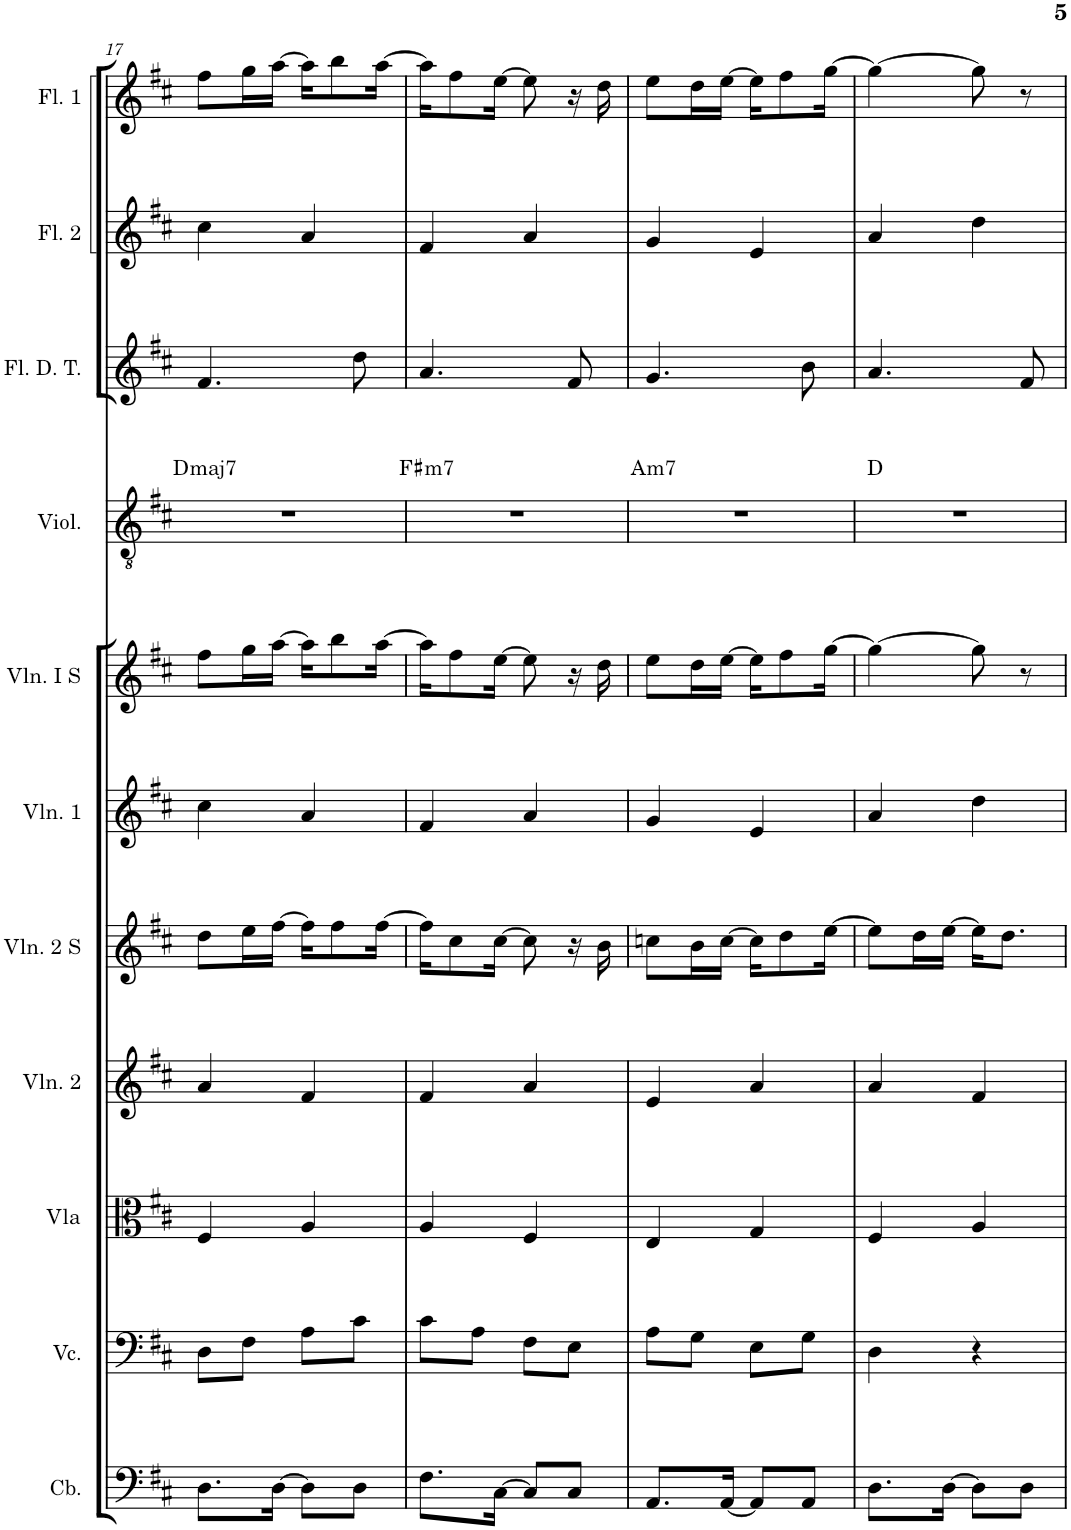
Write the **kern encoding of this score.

**kern	**kern	**kern	**kern	**kern	**kern	**kern	**kern	**harte	**kern	**kern	**kern
*part11	*part10	*part9	*part8	*part7	*part6	*part5	*part4	*part4	*part3	*part2	*part1
*staff11	*staff10	*staff9	*staff8	*staff7	*staff6	*staff5	*staff4	*	*staff3	*staff2	*staff1
*I"Contrabaixo	*I"Violoncelo	*I"Viola	*I"Violino 2	*I"Violino 2 Solo	*I"Violino 1	*I"Violino I Solo	*I"Violão Acústico	*	*I"Flauta Doce Tenor	*I"Flauta 2	*I"Flauta 1
*I'Cb.	*I'Vc.	*I'Vla	*I'Vln. 2	*I'Vln. 2 S	*I'Vln. 1	*I'Vln. I S	*I'Viol.	*	*I'Fl. D. T.	*I'Fl. 2	*I'Fl. 1
!!LO:PB:g=z
*clefF4	*clefF4	*clefC3	*clefG2	*clefG2	*clefG2	*clefG2	*clefGv2	*	*clefG2	*clefG2	*clefG2
*Trd7c12	*	*	*	*	*	*	*	*	*	*	*
*k[f#c#]	*k[f#c#]	*k[f#c#]	*k[f#c#]	*k[f#c#]	*k[f#c#]	*k[f#c#]	*k[f#c#]	*	*k[f#c#]	*k[f#c#]	*k[f#c#]
*M2/4	*M2/4	*M2/4	*M2/4	*M2/4	*M2/4	*M2/4	*M2/4	*	*M2/4	*M2/4	*M2/4
=17	=17	=17	=17	=17	=17	=17	=17	=17	=17	=17	=17
!	!	!	!	!	!	!	!	!LO:H:kt=maj7	!	!	!
8.D\L	8D\L	4F#/	4a/	8dd\L	4cc#\	8ff#\L	2r	D:maj7	4.f#/	4cc#\	8ff#\L
.	8F#\J	.	.	16ee\L	.	16gg\L	.	.	.	.	16gg\L
[16D\Jk	.	.	.	[16ff#\JJ	.	[16aa\JJ	.	.	.	.	[16aa\JJ
8D\L]	8A\L	4A/	4f#/	16ff#\KL]	4a/	16aa\KL]	.	.	.	4a/	16aa\KL]
.	.	.	.	8ff#\	.	8bb\	.	.	.	.	8bb\
8D\J	8c#\J	.	.	.	.	.	.	.	8dd\	.	.
.	.	.	.	[16ff#\Jk	.	[16aa\Jk	.	.	.	.	[16aa\Jk
=18	=18	=18	=18	=18	=18	=18	=18	=18	=18	=18	=18
!	!	!	!	!	!	!	!	!LO:H:kt=m7	!	!	!
8.F#\L	8c#\L	4A/	4f#/	16ff#\KL]	4f#/	16aa\KL]	2r	F#:min7	4.a/	4f#/	16aa\KL]
.	.	.	.	8cc#\	.	8ff#\	.	.	.	.	8ff#\
.	8A\J	.	.	.	.	.	.	.	.	.	.
[16C#\Jk	.	.	.	[16cc#\Jk	.	[16ee\Jk	.	.	.	.	[16ee\Jk
8C#/L]	8F#\L	4F#/	4a/	8cc#\]	4a/	8ee\]	.	.	.	4a/	8ee\]
8C#/J	8E\J	.	.	16r	.	16r	.	.	8f#/	.	16r
.	.	.	.	16b\	.	16dd\	.	.	.	.	16dd\
=19	=19	=19	=19	=19	=19	=19	=19	=19	=19	=19	=19
!	!	!	!	!	!	!	!	!LO:H:kt=m7	!	!	!
8.AA/L	8A\L	4E/	4e/	8ccn\L	4g/	8ee\L	2r	A:min7	4.g/	4g/	8ee\L
.	8G\J	.	.	16b\L	.	16dd\L	.	.	.	.	16dd\L
[16AA/Jk	.	.	.	[16cc\JJ	.	[16ee\JJ	.	.	.	.	[16ee\JJ
8AA/L]	8E\L	4G/	4a/	16cc\KL]	4e/	16ee\KL]	.	.	.	4e/	16ee\KL]
.	.	.	.	8dd\	.	8ff#\	.	.	.	.	8ff#\
8AA/J	8G\J	.	.	.	.	.	.	.	8b\	.	.
.	.	.	.	[16ee\Jk	.	[16gg\Jk	.	.	.	.	[16gg\Jk
=20	=20	=20	=20	=20	=20	=20	=20	=20	=20	=20	=20
8.D\L	4D\	4F#/	4a/	8ee\L]	4a/	4gg\_	2r	D:maj	4.a/	4a/	4gg\_
.	.	.	.	16dd\L	.	.	.	.	.	.	.
[16D\Jk	.	.	.	[16ee\JJ	.	.	.	.	.	.	.
8D\L]	4r	4A/	4f#/	16ee\KL]	4dd\	8gg\]	.	.	.	4dd\	8gg\]
.	.	.	.	8.dd\J	.	.	.	.	.	.	.
8D\J	.	.	.	.	.	8r	.	.	8f#/	.	8r
=	=	=	=	=	=	=	=	=	=	=	=
*-	*-	*-	*-	*-	*-	*-	*-	*-	*-	*-	*-
